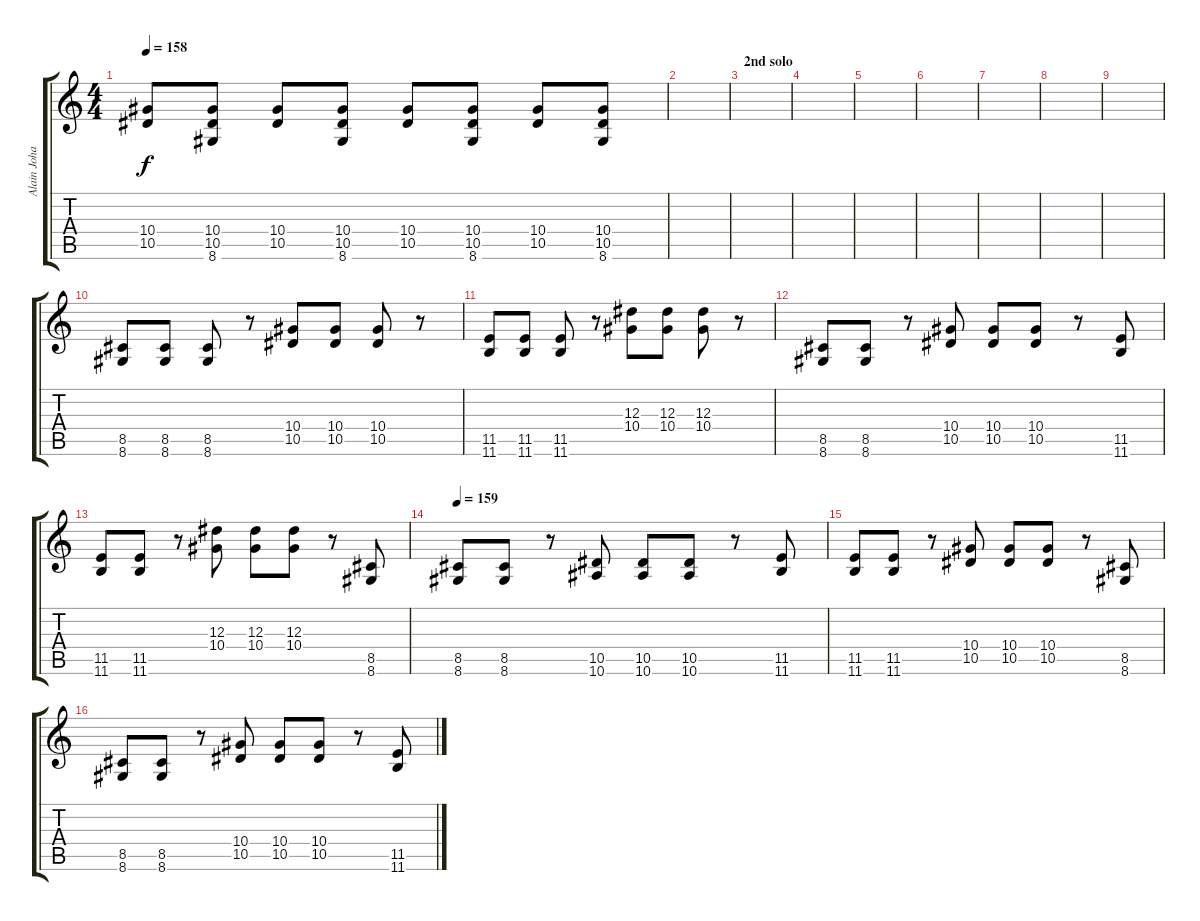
\track ("Alain Johannes - guitar" "Alain Joha") {instrument overdrivenguitar}
\staff {score tabs}
\tuning (C4 G3 Eb3 Bb2 F2 C2) {hide}
\ts (4 4)
\tempo 158
\clef g2
\ks c
(10.4 10.5).8{dy f} (10.4 10.5 8.6).8 (10.4 10.5).8 (10.4 10.5 8.6).8 (10.4 10.5).8 (10.4 10.5 8.6).8 (10.4 10.5).8 (10.4 10.5 8.6).8 |
|
\section ("" "2nd solo")
|
|
|
|
|
|
|
(8.5 8.6).8 (8.5 8.6).8 (8.5 8.6).8 r.8 (10.4 10.5).8 (10.4 10.5).8 (10.4 10.5).8 r.8 |
(11.5 11.6).8 (11.5 11.6).8 (11.5 11.6).8 r.8 (12.3 10.4).8 (12.3 10.4).8 (12.3 10.4).8 r.8 |
(8.5 8.6).8 (8.5 8.6).8 r.8 (10.4 10.5).8 (10.4 10.5).8 (10.4 10.5).8 r.8 (11.5 11.6).8 |
(11.5 11.6).8 (11.5 11.6).8 r.8 (12.3 10.4).8 (12.3 10.4).8 (12.3 10.4).8 r.8 (8.5 8.6).8 |
\tempo 159
(8.5 8.6).8 (8.5 8.6).8 r.8 (10.5 10.6).8 (10.5 10.6).8 (10.5 10.6).8 r.8 (11.5 11.6).8 |
(11.5 11.6).8 (11.5 11.6).8 r.8 (10.4 10.5).8 (10.4 10.5).8 (10.4 10.5).8 r.8 (8.5 8.6).8 |
(8.5 8.6).8 (8.5 8.6).8 r.8 (10.4 10.5).8 (10.4 10.5).8 (10.4 10.5).8 r.8 (11.5 11.6).8
